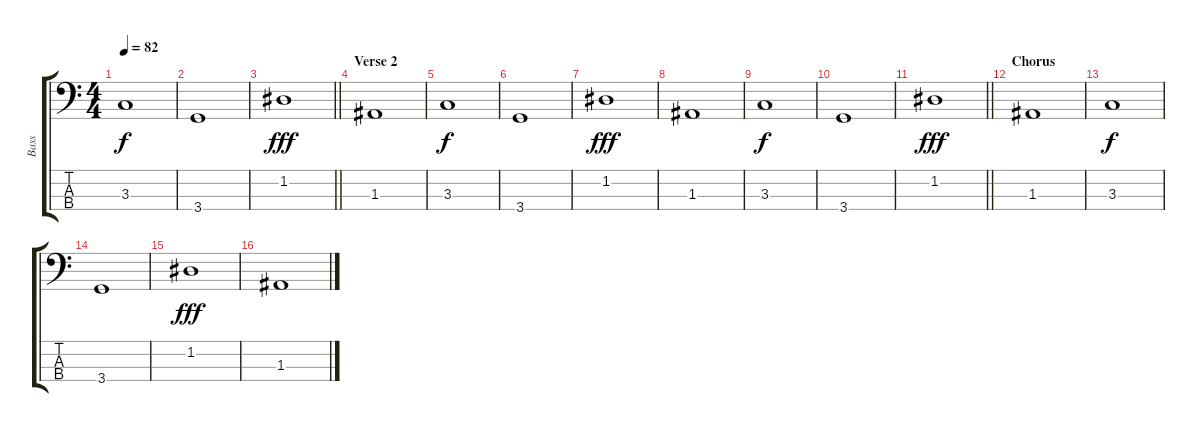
\track ("Bass" "Bass") {instrument electricbassfinger}
\staff {score tabs}
\tuning (G2 D2 A1 E1) {hide}
\ts (4 4)
\tempo 82
\clef f4
\ks c
3.3.1{dy f} |
3.4.1 |
\barLineRight lightlight
1.2.1{dy fff} |
\section ("" "Verse 2")
1.3.1 |
3.3.1{dy f} |
3.4.1 |
1.2.1{dy fff} |
1.3.1 |
3.3.1{dy f} |
3.4.1 |
\barLineRight lightlight
1.2.1{dy fff} |
\section ("" "Chorus")
1.3.1 |
3.3.1{dy f} |
3.4.1 |
1.2.1{dy fff} |
1.3.1
